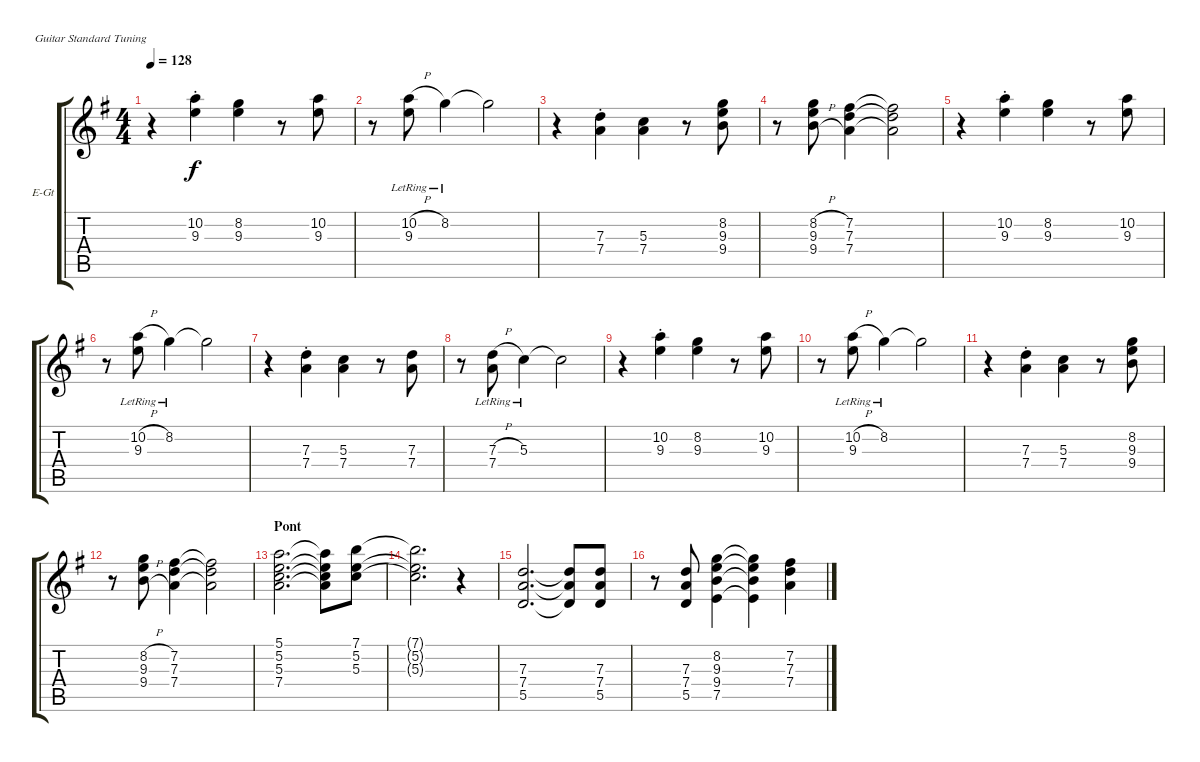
\bracketExtendMode groupsimilarinstruments
\firstSystemTrackNameOrientation horizontal
\otherSystemsTrackNameOrientation horizontal
\track ("Electric Guitar" "E-Gt") {multiBarRest instrument overdrivenguitar}
\staff {score tabs}
\tuning (E4 B3 G3 D3 A2 E2)
\ts (4 4)
\tempo 128
\clef g2
\ks eminor
r.4{dy f} (10.2{st} 9.3{st}).4 (8.2 9.3).4 r.8 (10.2 9.3).8 |
r.8 (10.2{h lr} 9.3{lr}).8 8.2{lr}.4 8.2{t}.2 |
r.4 (7.3{st} 7.4{st}).4 (5.3 7.4).4 r.8 (8.2 9.3 9.4).8 |
r.8 (8.2{h} 9.3{h} 9.4{h}).8 (7.2 7.3 7.4).4 (7.3{t} 7.2{t} 7.4{t}).2 |
r.4 (10.2{st} 9.3{st}).4 (8.2 9.3).4 r.8 (10.2 9.3).8 |
r.8 (10.2{h lr} 9.3{lr}).8 8.2{lr}.4 8.2{t}.2 |
r.4 (7.3{st} 7.4{st}).4 (5.3 7.4).4 r.8 (7.3 7.4).8 |
r.8 (7.3{h lr} 7.4{lr}).8 5.3{lr}.4 5.3{t}.2 |
r.4 (10.2{st} 9.3{st}).4 (8.2 9.3).4 r.8 (10.2 9.3).8 |
r.8 (10.2{h lr} 9.3{lr}).8 8.2{lr}.4 8.2{t}.2 |
r.4 (7.3{st} 7.4{st}).4 (5.3 7.4).4 r.8 (8.2 9.3 9.4).8 |
r.8 (8.2{h} 9.3{h} 9.4{h}).8 (7.2 7.3 7.4).4 (7.3{t} 7.2{t} 7.4{t}).2 |
\section ("" "Pont")
(5.1 5.2 5.3 7.4).2{d} (7.4{t} 5.3{t} 5.2{t} 5.1{t}).8 (7.1 5.2 5.3).8 |
(7.1{t} 5.2{t} 5.3{t}).2{d} r.4 |
(7.3 7.4 5.5).2{d} (7.3{t} 7.4{t} 5.5{t}).8 (7.3 7.4 5.5).8 |
r.8 (7.3 7.4 5.5).8 (8.2 9.3 9.4 7.5).4 (8.2{t} 9.3{t} 9.4{t} 7.5{t}).4 (7.2 7.3 7.4).4
